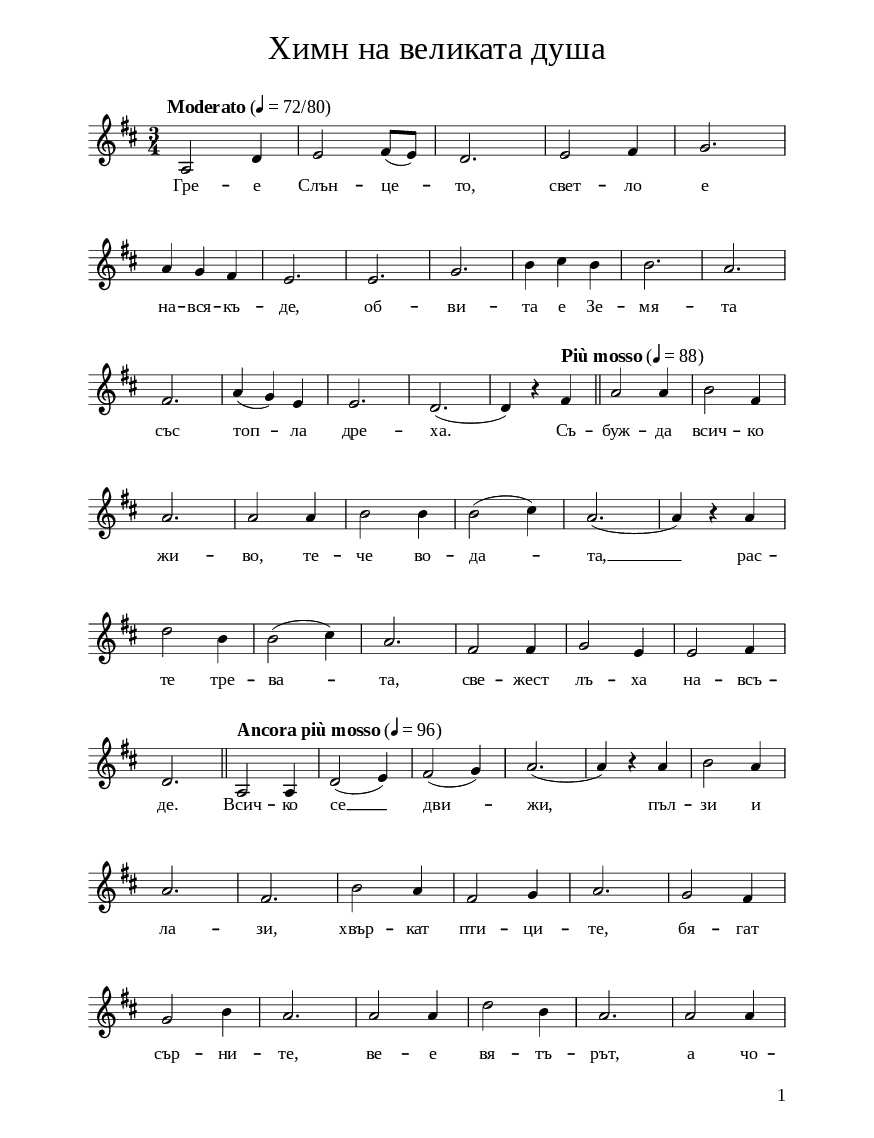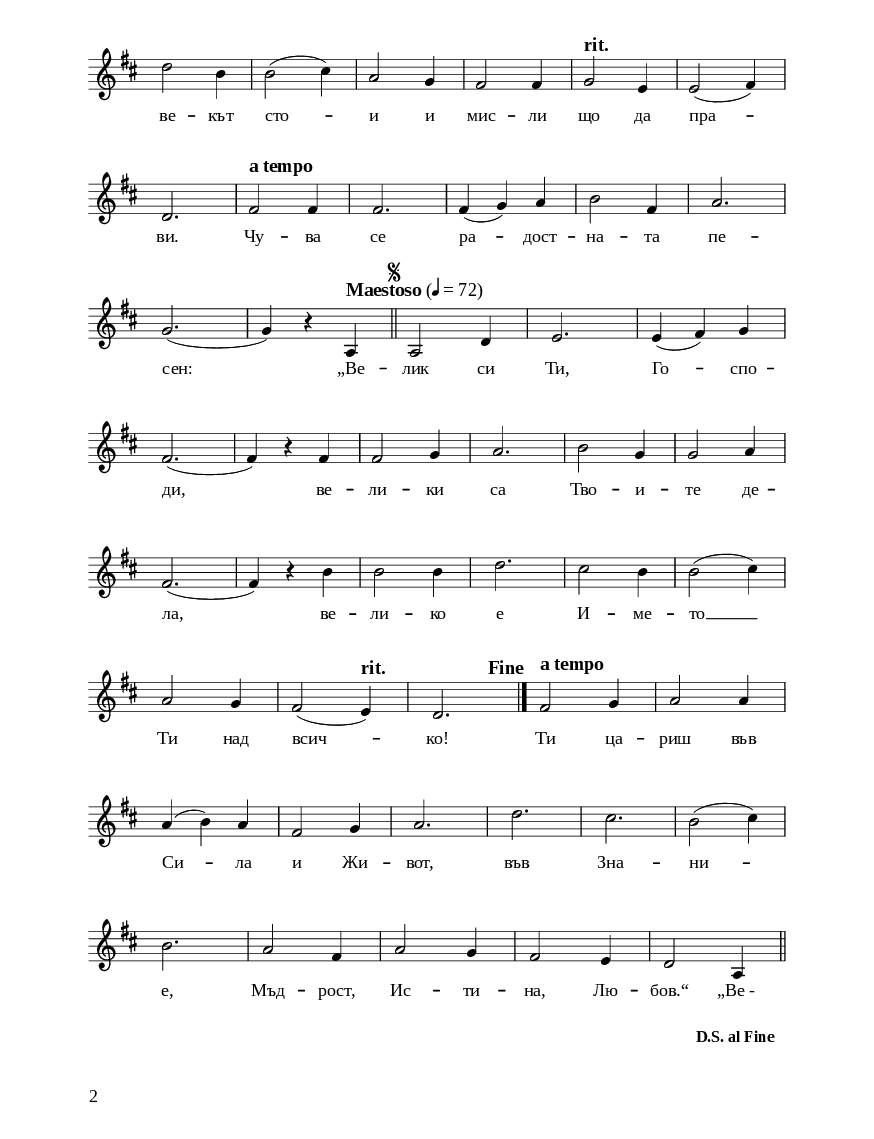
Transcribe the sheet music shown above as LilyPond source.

\version "2.24.2"

% include paper part and global functions
\include "include/globals.ily"

\bookpart {
  \label #'ref104
  \tocItem \markup "Химн на великата душа"
  \include "include/bookpart-paper.ily"
  \score {
    \include "include/score-layout.ily"

    \new Voice \absolute {
      \clef treble
      \key d \major
      \time 3/4
      \tempoFunc "Moderato" 4 "72/80"
      \autoBeamOff

      a2 d'4 | e'2 fis'8 [ (e'8) ]| d'2. | e'2 fis'4 | g'2. | \break

      a'4 g'4 fis'4 | e'2. | e'2. | g'2. | b'4 cis''4 b'4 | b'2. | a'2. | \break

      fis'2. | a'4 (g'4) e'4 | e'2. | d'2. (| d'4) r4
      \tempoFunc "Più mosso" 4 "88"
      fis'4  \bar "||" a'2 a'4 | b'2 fis'4 | \break

      a'2. | a'2 a'4 | b'2 b'4 | b'2 ( cis''4 ) | a'2. ( | a'4 ) r4 a'4 | \break

      d''2 b'4 | b'2 ( cis''4 ) | a'2. | fis'2 fis'4  | g'2 e'4 | e'2 fis'4 | \break

      d'2.  \bar "||"
      \tempoFunc "Ancora più mosso" 4 "96"

      a2 a4 | d'2 ( e'4 ) | fis'2 ( g'4 ) | a'2. (| a'4 ) r4 a'4 | b'2 a'4 | \break

      a'2. | fis'2. |

      b'2 a'4 | fis'2 g'4 | a'2. | g'2 fis'4 | \break

      g'2 b'4 | a'2. | a'2 a'4 | d''2 b'4 | a'2. | a'2 a'4 | \pageBreak

      d''2 b'4 | b'2 ( cis''4 ) | a'2 g'4 |fis'2  fis'4 |
      \tempo "rit." g'2  e'4 | e'2 ( fis'4 ) | \break
      d'2. | \tempo "a tempo" fis'2 fis'4 | fis'2. | fis'4 ( g'4 )  a'4 | b'2 fis'4 |a'2.   \break
      | % 61
      g'2. (| g'4) r4  \tempoFunc "Maestoso" 4 "72" a4 \mark \markup {\small \musicglyph "scripts.segno" }  \bar "||"
      a2  d'4 | % 63
      e'2. | % 64
      e'4 (  fis'4 )  g'4 |\break  % 65
      fis'2. (|   fis'4) r4  fis'4 | % 66
      fis'2  g'4 | % 67
      a'2. | % 68
      b'2  g'4 | % 69
      g'2  a'4 | \break
      fis'2. (| fis'4) r4 b'4 | % 71
      b'2  b'4 | % 72
      d''2.  | % 73
      cis''2  b'4 | % 74
      b'2 (  cis''4 ) | \break % 75
      a'2  g'4 |  % 76
      fis'2 ( \tempo "rit." e'4 )  | % 77
      \tempo "            Fine" d'2. \bar "|."
      | % 78
      \tempo "a tempo" fis'2 g'4 | % 79
      a'2  a'4 | \break
      a'4 (  b'4 )  a'4 | % 81
      fis'2  g'4 | % 82
      a'2. | % 83
      d''2. | % 84
      cis''2. | % 85
      b'2 (  cis''4 ) | \break % 86
      b'2.  | % 87
      a'2  fis'4 | % 88
      a'2  g'4 | % 89
      fis'2  e'4 |
      d'2  a4 | \bar"||"
    }

    \addlyrics {
      Гре -- е Слън -- це -- то, свет -- ло е

      на -- вся -- къ -- де,  об -- ви -- та е Зе -- мя -- та със топ -- ла дре -- ха.

      Съ -- буж -- да всич  --  ко жи -- во,

      те -- че во -- да -- та, __ рас -- те тре -- ва -- та,

      све -- жест лъ -- ха на -- всъ -- де.

      Всич -- ко се __ дви -- жи, пъл -- зи и ла -- зи,

      хвър -- кат пти -- ци -- те, бя -- гат сър -- ни -- те,

      ве -- е вя -- тъ -- рът, а чо -- ве -- кът сто -- и

      и мис -- ли що да пра -- ви.

      Чу -- ва се ра -- дост -- на -- та пе -- сен:

      „Ве -- лик си Ти, Го -- спо -- ди,

      ве -- ли -- ки са Тво -- и -- те де -- ла,

      ве -- ли -- ко е И -- ме -- то __ Ти над всич -- ко!

      Ти ца -- риш във Си -- ла и Жи -- вот,

      във Зна -- ни -- е, Мъд -- рост,

      Ис -- ти -- на, Лю -- бов.“ "„Ве - "

    }

    \header {
      title = \titleFunc "Химн на великата душа" "Himn na velikata Dusha"
    }

    \midi{}

  } % score

  \markup \dc-one "D.S. al Fine"

} % bookpart
